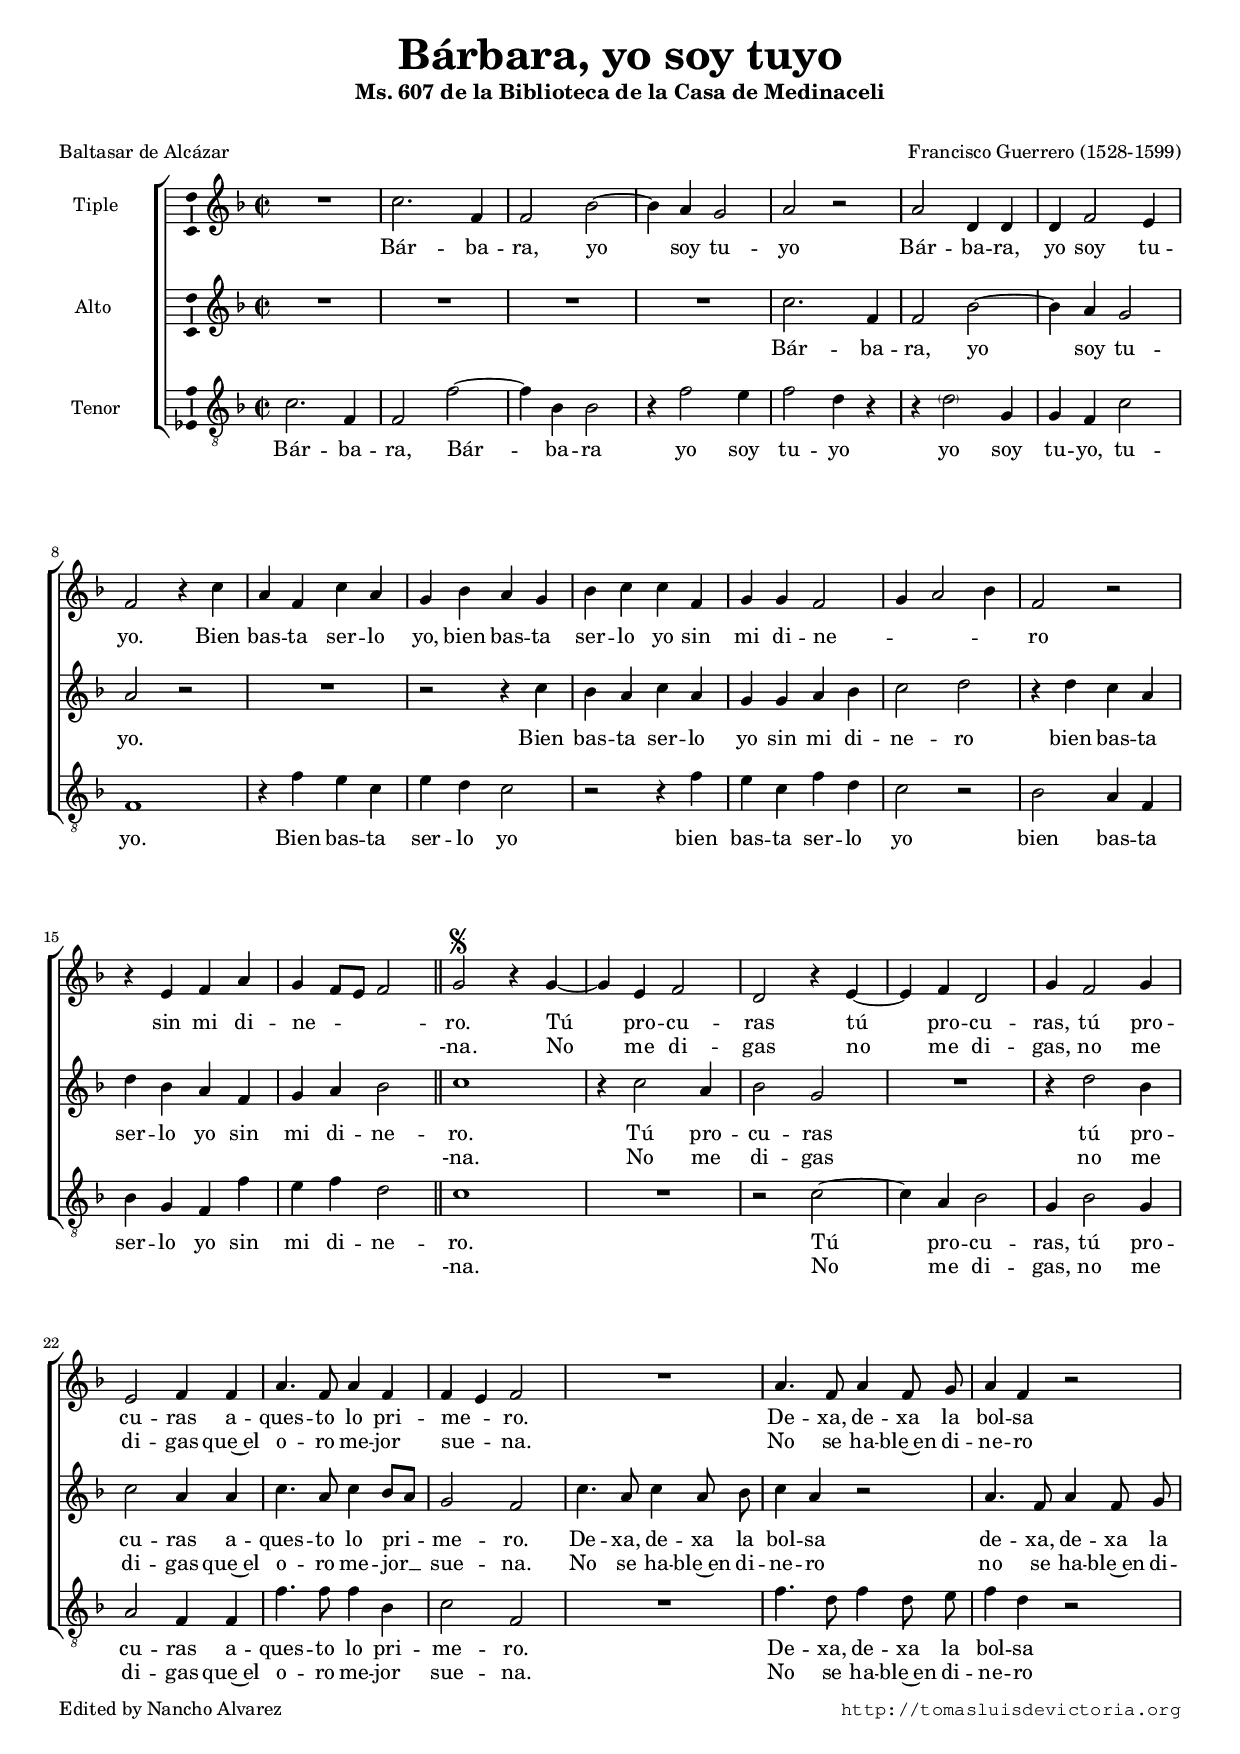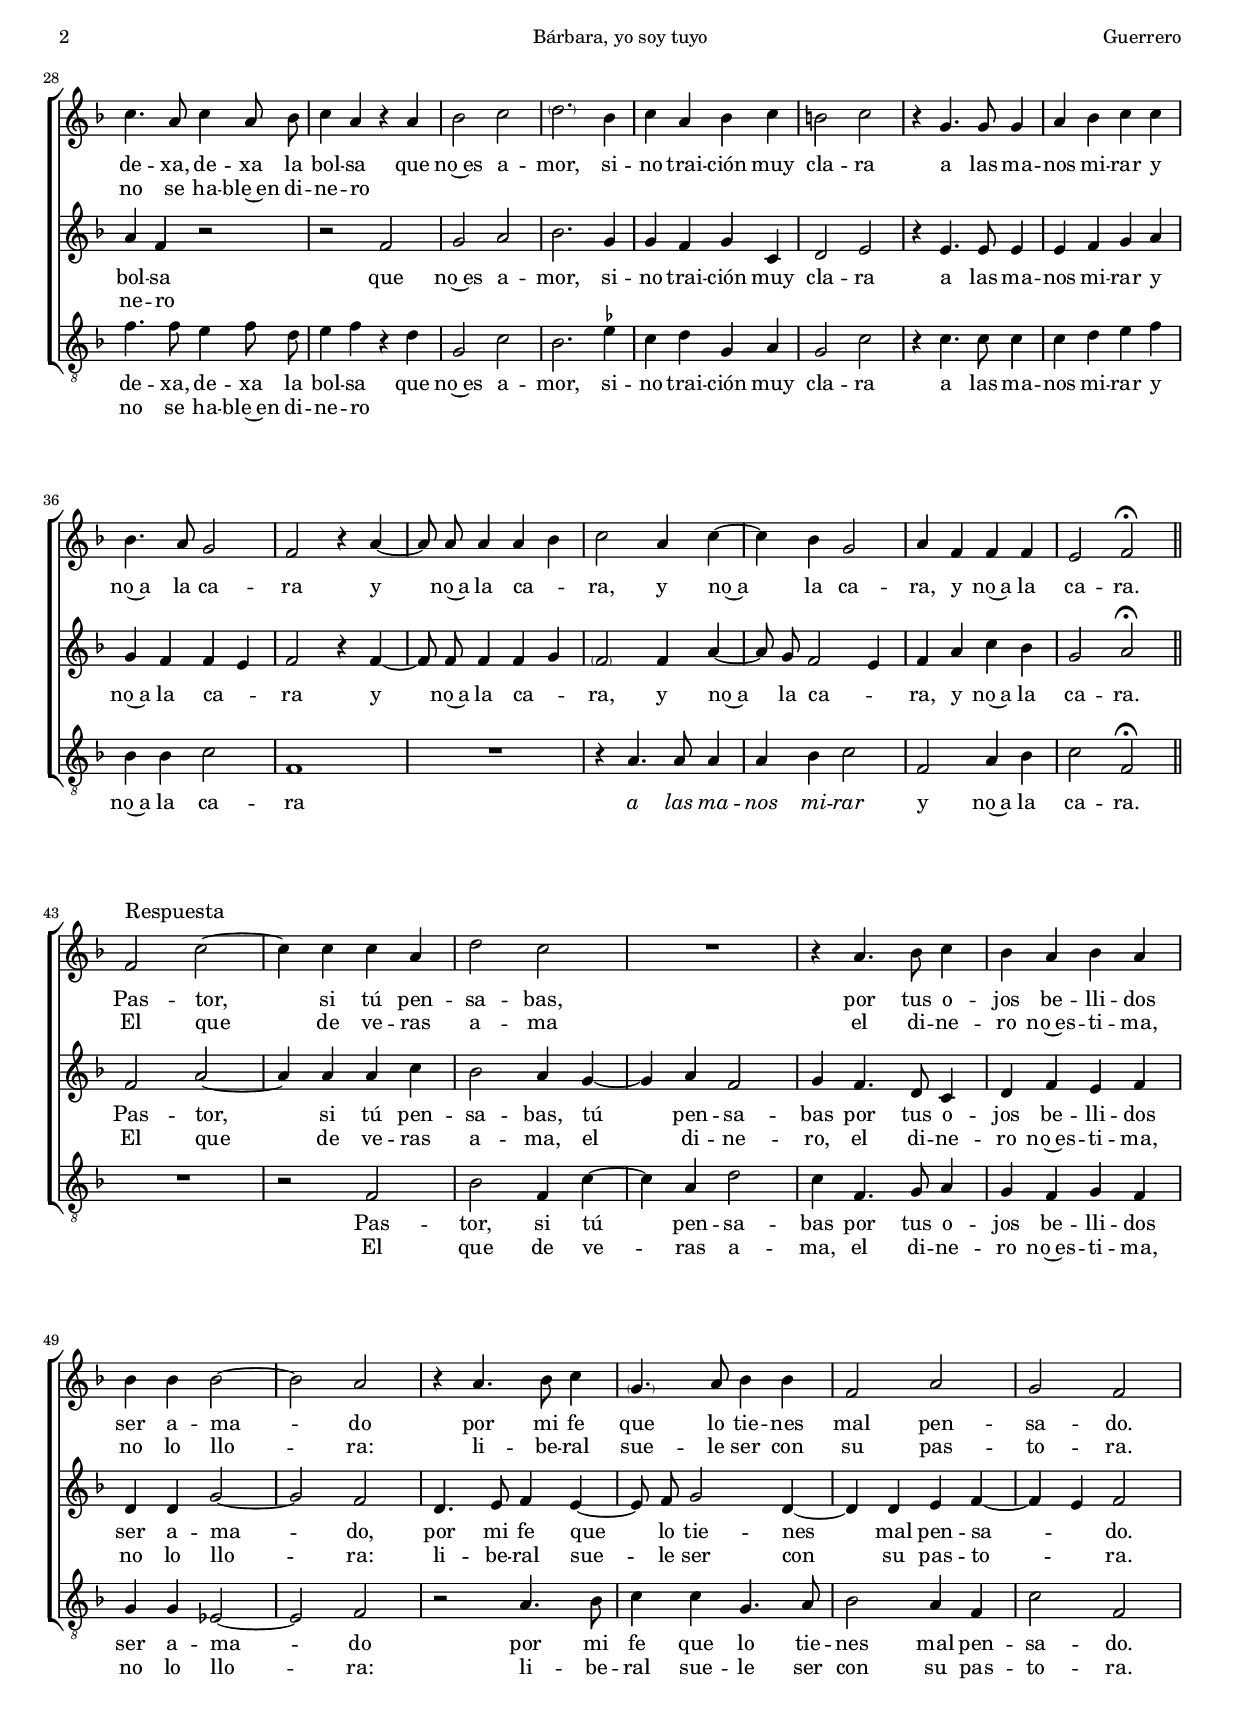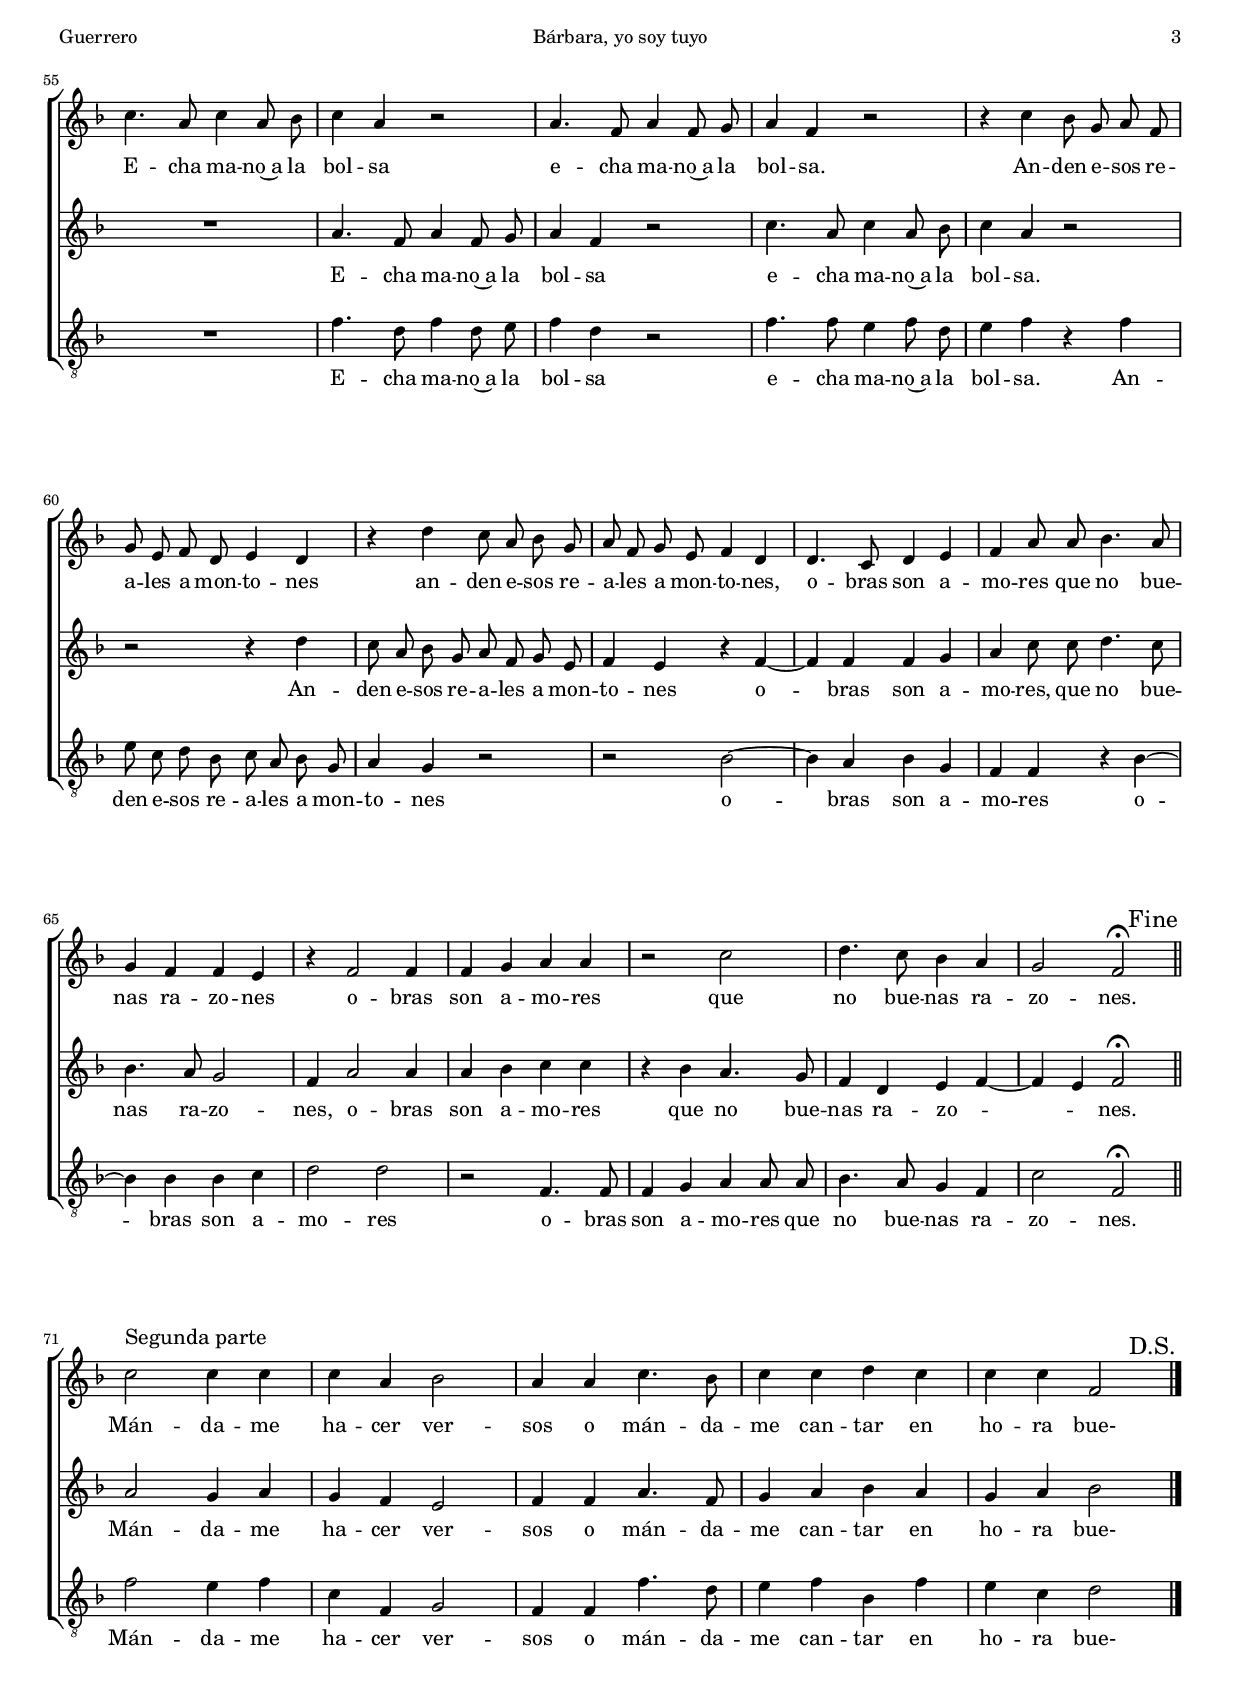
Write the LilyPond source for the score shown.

\version "2.18.0"

#(set-default-paper-size "a4")
#(set-global-staff-size 16.4)
#(ly:set-option 'point-and-click #f)
%mobile -s15.8 -i1.2

ss=\once \set suggestAccidentals = ##t
cresc=\markup{\italic "cresc."}
dim=\markup{\italic "dim."}
rit=\markup{\italic "rit."}
italicas=\override LyricText.font-shape = #'italic
rectas=\override LyricText.font-shape = #'upright


htitle="Bárbara, yo soy tuyo"
hcomposer="Guerrero"

\header {
	title=\markup{\fontsize #3 "Bárbara, yo soy tuyo" }
	composer="Francisco Guerrero (1528-1599)"
        pdfauthor=\composer
	subtitle=\markup{"Ms. 607 de la Biblioteca de la Casa de Medinaceli"}
	subsubtitle=\markup{\null \vspace #1 }
        poet=\markup{"Baltasar de Alcázar"}
	%opus="(-)"
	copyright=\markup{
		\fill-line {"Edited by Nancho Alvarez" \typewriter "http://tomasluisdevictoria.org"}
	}
%	tagline=""
}

global={\key f \major \time 2/2 \skip 1*16 \bar "||"
				\skip 1*26 \bar "||" \break
				\skip 1*28 \bar "||" \break
				\skip 1*5\bar "|." }


cantus=\relative c''{
	\override TextScript.padding = #1.5
	R1
	c2. f,4
	f2 bes ~
	bes4 a g2
	a2 r
	a d,4 d
	d f2 e4
	f2 r4 c'
	a f c'a
	g bes a g
	bes c c f,
	g g f2
	g4 a2 bes4
	f2 r
	r4 e f a
	g f8[ e] f2
        %tablet \break
	g2^\segno r4 g ~
	g e f2
	d2 r4 e ~
	e f d2
	g4 f2 g4
	e2 f4 f
	a4. f8 a4 f
	f e f2
	R1
	a4. f8 a4 f8 g
	a4 f r2
	c'4. a8 c4 a8 bes
	c4 a r a
	bes2 c
	\parenthesize d2. bes4 % la primera vez bes
	c a bes c
	b2 c
	r4 g4. g8 g4
	a4 bes c c
	bes4. a8 g2
	f2 r4 a ~
	a8 a a4 a bes
	c2 a4 c ~
	c bes g2
	a4 f f f
	e2 f^\fermata
	s4*0^\markup{\larger "Respuesta"}
	f2 c' ~
	c4 c c a
	d2 c
	R1
	r4 a4. bes8 c4 % a4. bes8 c4 (sin el silencio) en Querol
	bes4 a bes a
	bes bes bes2 ~
	bes a
	r4 a4. bes8 c4
	\parenthesize g4. a8 bes4 bes % primera vez a
	f2 a
	g f
	c'4. a8 c4 a8 bes
	c4 a r2
	a4. f8 a4 f8 g
	a4 f r2
	r4 c' bes8 g a f
	g e f d e4 d
	r4 d' c8 a bes g
	a f g e f4 d
	d4. c8 d4 e
	f a8 a bes4. a8 % a4 en lugar de a8 a8
	g4 f f e
	r f2 f4
	f4 g a4 a % a2 en lugar de a4 a4
	r2 c
	d4. c8 bes4 a
	g2 f^\fermata
	 \override Score.RehearsalMark.self-alignment-X = #right
	 \override Score.RehearsalMark.break-visibility = #begin-of-line-invisible
        \mark "Fine"
	s4*0^\markup{\larger "Segunda parte"}
	c'2 c4 c
	c a bes2
	a4 a c4. bes8
	c4 c d c
	c c f,2
	\mark "D.S."

}

altus=\relative c''{
	R1*4
	c2. f,4
	f2 bes ~
	bes4 a g2
	a2 r
	R1
	r2 r4 c
	bes a c a
	g g a bes
	c2 d
	r4 d c a
	d bes a f
	g a bes2
	c1
	r4 c2 a4
	bes2 g
	R1
	r4 d'2 bes4
	c2 a4 a
	c4. a8 c4 bes8[ a] 
	g2 f
	c'4. a8 c4 a8 bes
	c4 a r2
	a4. f8 a4 f8 g
	a4 f r2
	r2 f
	g a
	bes2. g4
	g f g c,
	d2 e
	r4 e4. e8 e4
	e4 f g a
	g f f e
	f2 r4 f ~
	f8 f f4 f g
	\parenthesize f2 f4 a ~ % segunda vez "la"
	a8 g f2 e4
	f4 a c bes
	g2 a^\fermata
	f2 a ~
	a4 a a c
	bes2 a4 g ~
	g4 a f2
	g4 f4. d8 c4
	d4 f e f
	d d g2 ~
	g f
	d4. e8 f4 e ~
	e8 f g2 d4 ~
	d d e f ~
	f e f2
	R1
	a4. f8 a4 f8 g
	a4 f r2
	c'4. a8 c4 a8 bes
	c4 a r2
	r2 r4 d
	c8 a bes g a f g e
	f4 e r f ~
	f f f g
	a c8 c d4. c8 % c4 en lugar de c8 c8
	bes4. a8 g2
	f4 a2 a4
	a bes c4 c % c2 en lugar de c4 c4
	r4 bes a4. g8
	f4 d e f ~
	f e f2^\fermata
	a2 g4 a
	g f e2
	f4 f a4. f8
	g4 a bes a
	g a bes2 % Querol sugiere b natural
}

tenor=\relative c'{
	c2. f,4
	f2 f' ~
	f4 bes, bes2
	r4 f'2 e4
	f2 d4 r
	r4 \parenthesize d2 g,4 % Querol: bes !!
	g4 f c'2
	f,1
	r4 f'e c
	e d c2
	r2 r4 f
	e c f d
	c2 r
	bes2 a4 f
	bes g f f'
	e f d2
	c1
	R1
	r2 c2 ~
	c4 a bes2
	g4 bes2 g4
	a2 f4 f
	f'4. f8 f4 bes,
	c2 f,
	R1
	f'4. d8 f4 d8 e
	f4 d r2
	f4. f8 e4 f8 d
	e4 f r d
	g,2 c
	bes2. \ss ees4
	c d g, a
	g2 c
	r4 c4. c8 c4
	c4 d e f
	bes, bes c2
	f,1
	R1
	r4 a4. a8 a4
	a4 bes c2
	f,2 a4 bes
	c2 f,^\fermata
	R1
	r2 f
	bes f4 c' ~
	c4 a d2
	c4 f,4. g8 a4
	g f g f
	g g ees2 ~
	ees f
	r2 a4. bes8
	c4 c g4. a8
	bes2 a4 f
	c'2 f,
	R1
	f'4. d8 f4 d8 e
	f4 d r2
	f4. f8 e4 f8 d
	e4 f r f
	e8 c d bes c a bes g
	a4 g r2
	r bes ~
	bes4 a bes g
	f4 f4 r4 bes ~ % f2 en lugar de f4 f4
	bes4 bes bes c
	d2 d2 % d1 en lugar de d2 d2
	r2 f,4. f8
	f4 g a a8 a8 
	bes4. a8 g4 f
	c'2 f,2^\fermata
	f'2 e4 f
	c f, g2
	f4 f f'4. d8
	e4 f bes, f'
	e c d2
}


textocantus=\lyricmode{
Bár -- ba -- ra, yo soy tu -- yo
Bár -- ba -- ra, yo soy tu -- yo.
Bien bas -- ta ser -- lo yo,
bien bas -- ta ser -- lo yo sin mi di -- ne -- _ _ _ ro
sin mi di -- ne -- _ _ ro.
Tú pro -- cu -- ras
tú pro -- cu -- ras,
tú pro -- cu -- ras a -- ques -- to lo pri -- me -- _ ro.
De -- xa, de -- xa la bol -- sa
de -- xa, de -- xa la bol -- sa
que no~es a -- mor,
si -- no trai -- ción muy cla -- ra
a las ma -- nos mi -- rar y no~a la ca -- ra
y no~a la ca -- _ ra,
y no~a la ca -- ra,
y no~a la ca -- ra.
Pas -- tor,
si tú pen -- sa -- bas, % pensavas, Querol: pensaras
por tus o -- jos be -- lli -- dos ser a -- ma -- do
por mi fe que lo tie -- nes mal pen -- sa -- do.
E -- cha ma -- no~a la bol -- sa
e -- cha ma -- no~a la bol -- sa.
An -- den e -- sos re -- a -- les a mon -- to -- nes
an -- den e -- sos re -- a -- les a mon -- to -- nes,
o -- bras son a -- mo -- res que no bue -- nas ra -- zo -- nes
o -- bras son a -- mo -- res que no bue -- nas ra -- zo -- nes.
Mán -- da -- me ha -- cer ver -- sos
o mán -- da -- me can -- tar en ho -- ra bue-
}

textocantusb=\lyricmode{
_ _ _ _ _ _ _ _ _ _ _ _ _ 
_ _ _ _ _ _ _ _ _ _ _ _ _ _ _ _ _ _ _ _ _ _ _ _ _ _ _ 
-na.
No me di -- gas
no me di -- gas, 
no me di -- gas que~el o -- ro me -- jor sue -- _ na.
No se ha -- ble~en di -- ne -- ro
no se ha -- ble~en di -- ne -- ro
_ _ _ _ _ _ _ _ _ _ _ _ 
_ _ _ _ _ _ _ _ _ _ _ _ _ _ _ _ _ _ _ _ _ _ _ _ _ _ 
El que de ve -- ras a -- ma
el di -- ne -- ro no~es -- ti -- ma,
no lo llo -- ra:
li -- be -- ral sue -- le ser con su pas -- to -- ra.
}

textoaltus=\lyricmode{
Bár -- ba -- ra, yo soy tu -- yo.
Bien bas -- ta ser -- lo yo sin mi di -- ne -- ro
bien bas -- ta ser -- lo yo sin mi di -- ne -- ro.
Tú pro -- cu -- ras
tú pro -- cu -- ras a -- ques -- to lo pri -- me -- ro.
De -- xa, de -- xa la bol -- sa
de -- xa, de -- xa la bol -- sa
que no~es a -- mor,
si -- no trai -- ción muy cla -- ra
a las ma -- nos mi -- rar y no~a la ca -- _ ra
y no~a la ca -- _ ra,
y no~a la ca -- _ ra,
y no~a la ca -- ra.
Pas -- tor, si tú pen -- sa -- bas, % ras __ _ el sol sin ligadura 
tú pen -- sa -- bas por tus o -- jos be -- lli -- dos ser a -- ma -- do,
por mi fe que lo tie -- nes mal pen -- sa -- _ do.
E -- cha ma -- no~a la bol -- sa
e -- cha ma -- no~a la bol -- sa.
An -- den e -- sos re -- a -- les a mon -- to -- nes
o -- bras son a -- mo -- res,
que no bue -- nas ra -- zo -- nes,
o -- bras son a -- mo -- res
que no bue -- nas ra -- zo -- _ _ nes.
Mán -- da -- me ha -- cer ver -- sos 
o mán -- da -- me can -- tar en ho -- ra bue-
}
textoaltusb=\lyricmode{
_ _ _ _ _ _ _ _ _ _ _ _ _ _ _ _ _ _ _ _ _ _ 
_ _ _ _ _ _ 
-na.
No me di -- gas
no me di -- gas que~el o -- ro me -- jor __ sue -- na.
No se ha -- ble~en di -- ne -- ro
no se ha -- ble~en di -- ne -- ro
_ _ _ _ _ _ _ _ _ _ _ _ _ _ _ _ _ _ _ 
_ _ _ _ _ _ _ _ _ _ _ _ _ _ _ 
_ _ _ _ _ _ 
El que de ve -- ras a -- ma,
el di -- ne -- ro,
el di -- ne -- ro no~es -- ti -- ma,
no lo llo -- ra:
li -- be -- ral sue -- le ser con su pas -- to -- _ ra. % to -- _ _ ra (el re sin ligar)
}

textotenor=\lyricmode{
Bár -- ba -- ra, Bár -- ba -- ra
yo soy tu -- yo
yo soy tu -- yo, tu -- yo.
Bien bas -- ta ser -- lo yo
bien bas -- ta ser -- lo yo
bien bas -- ta ser -- lo yo sin mi di -- ne -- ro.
Tú pro -- cu -- ras, tú pro -- cu -- ras 
a -- ques -- to lo pri -- me -- ro.
De -- xa, de -- xa la bol -- sa
de -- xa, de -- xa la bol -- sa
que no~es a -- mor,
si -- no trai -- ción muy cla -- ra
a las ma -- nos mi -- rar y no~a la ca -- ra
\italicas
a las ma -- nos mi -- rar % y no~a la ca -- _ _ ra,y
\rectas
y no~a la ca -- ra.
Pas -- tor, si tú pen -- sa -- bas
por tus o -- jos be -- lli -- dos ser a -- ma -- do
por mi fe que lo tie -- nes mal pen -- sa -- do.
E -- cha ma -- no~a la bol -- sa
e -- cha ma -- no~a la bol -- sa.
An -- den e -- sos re -- a -- les a mon -- to -- nes
o -- bras son a -- mo -- res
o -- bras son a -- mo -- res
o -- bras son a -- mo -- res que no bue -- nas ra -- zo -- nes.
Mán -- da -- me ha -- cer ver -- sos
o mán -- da -- me can -- tar en ho -- ra bue-
}
textotenorb=\lyricmode{
_ _ _ _ _ _ _ _ _ _ _ _ _ _ 
_ _ _ _ _ _ _ _ _ _ _ _ _ _ _ _ _ _ _ _ _ _ _ _ 
-na.
No me di -- gas, no me di -- gas que~el o -- ro me -- jor sue -- na.
No se ha -- ble~en di -- ne -- ro
no se ha -- ble~en di -- ne -- ro
_ _ _ _ _ _ _ _ _ _ _ _ _ _ 
_ _ _ _ _ _ _ _ _ _ _ _ _ _ _ _ _ _ _
El que de ve -- ras a -- ma,
el di -- ne -- ro no~es -- ti -- ma,
no lo llo -- ra:
li -- be -- ral sue -- le ser con su pas -- to -- ra.
}


\score {
\new ChoirStaff<<

	\new Staff <<\global
	\new Voice="v1" {
		\set Staff.instrumentName="Tiple " 
		\clef "treble"
		\cantus }
	\new Lyrics \lyricsto "v1" {\textocantus }
	\new Lyrics \lyricsto "v1" {\textocantusb }
	>>

	
	\new Staff << \global
	\new Voice="v2" {
		\set Staff.instrumentName="Alto  "
		\clef "treble" 
		\altus}
	\new Lyrics \lyricsto "v2" {\textoaltus }
	\new Lyrics \lyricsto "v2" {\textoaltusb }
	>>

	
	\new Staff <<\global
	\new Voice="v3" {
		\set Staff.instrumentName="Tenor "
		\clef "G_8"
		\tenor }
	\new Lyrics \lyricsto "v3" {\textotenor }
	\new Lyrics \lyricsto "v3" {\textotenorb }
	>>
	

>>

\layout{ 
	\context {\Lyrics 
		\override VerticalAxisGroup.staff-affinity = #UP
		\override VerticalAxisGroup.nonstaff-relatedstaff-spacing =
			#'((basic-distance . 0) (minimum-distance . 0) (padding . 1))
		\override LyricText.font-size = #1.2
		\override LyricHyphen.minimum-distance = #0.5
	}
	\context {\Score 
		tempoHideNote = ##t
		\override BarNumber.padding = #2 
	}
	\context {\Voice 
		%melismaBusyProperties = #'()
		autoBeaming = ##f
	}
	\context {\Staff 
                %\RemoveEmptyStaves
                %\override VerticalAxisGroup.remove-first = ##t
		\override VerticalAxisGroup.staff-staff-spacing =
			#'((basic-distance . 11) (minimum-distance . 0) (padding . 1))
		\consists Ambitus_engraver 
		\override LigatureBracket.padding = #1
	}
}

%\midi { \mtempo }

}


\paper{
	evenHeaderMarkup=\markup  \fill-line { \fromproperty #'page:page-number-string \htitle \hcomposer }
	oddHeaderMarkup= \markup  \fill-line { \on-the-fly #not-first-page \hcomposer \on-the-fly #not-first-page \htitle \on-the-fly #not-first-page \fromproperty #'page:page-number-string }
	%system-count=20
	%page-count = 8
        systems-per-page = 4
	ragged-last-bottom = ##f
	indent=1.8\cm
	system-system-spacing =
	#'((basic-distance . 20) (minimum-distance . 0) (padding . 5))
	top-system-spacing = % header
	#'((basic-distance . 9) (minimum-distance . 0) (padding . 0))
	last-bottom-spacing = % footer
	#'((basic-distance . 12) (minimum-distance . 0) (padding . 0))
	markup-system-spacing.padding = #1.5
}
